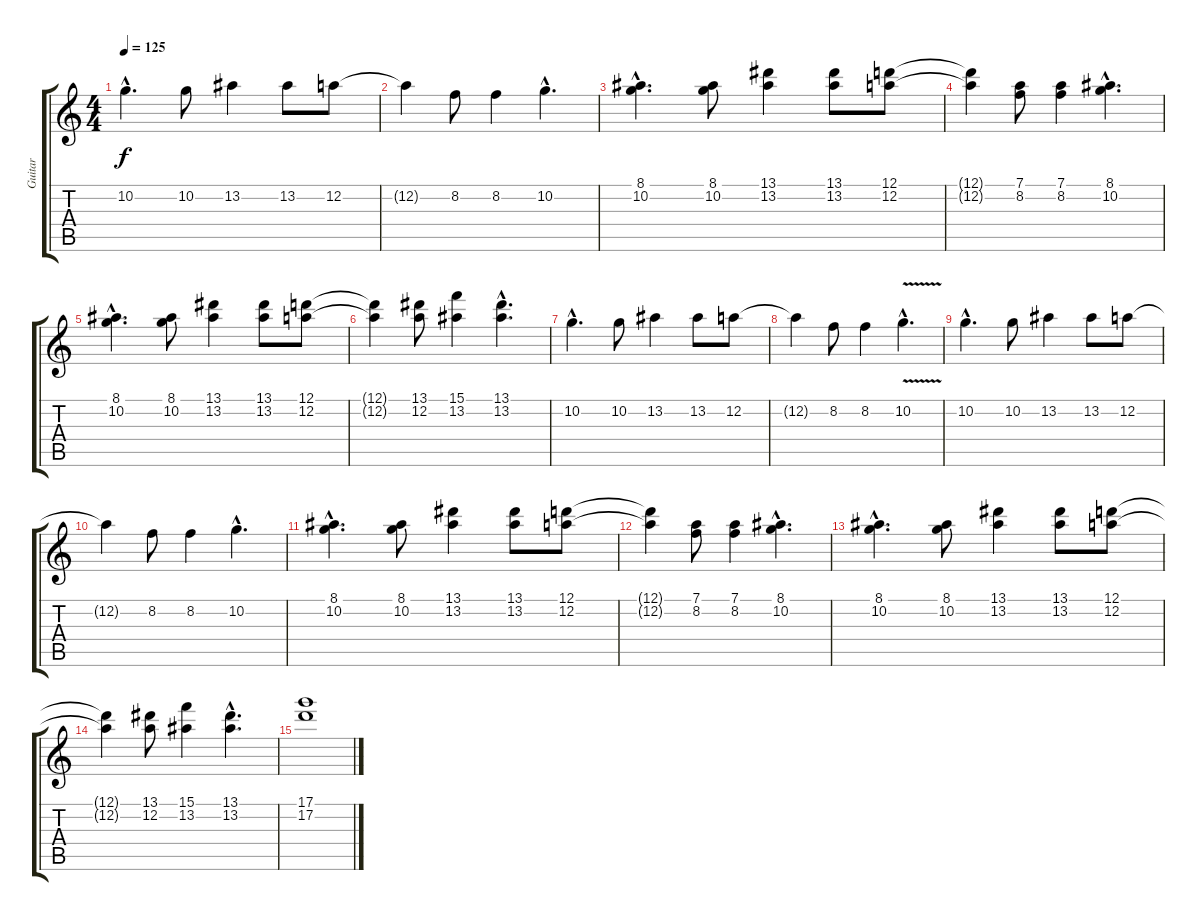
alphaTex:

\track ("Guitar" "Guitar") {instrument overdrivenguitar}
\staff {score tabs}
\tuning (D4 A3 F3 C3 G2 C2) {hide}
\ts (4 4)
\tempo 125
\clef g2
\ks c
10.2{hac}.4{d dy f} 10.2.8 13.2.4 13.2.8 12.2.8 |
12.2{t}.4 8.2.8 8.2.4 10.2{hac}.4{d} |
(8.1{hac} 10.2{hac}).4{d} (8.1 10.2).8 (13.1 13.2).4 (13.1 13.2).8 (12.1 12.2).8 |
(12.1{t} 12.2{t}).4 (7.1 8.2).8 (7.1 8.2).4 (8.1{hac} 10.2{hac}).4{d} |
(8.1{hac} 10.2{hac}).4{d} (8.1 10.2).8 (13.1 13.2).4 (13.1 13.2).8 (12.1 12.2).8 |
(12.1{t} 12.2{t}).4 (13.1 12.2).8 (15.1 13.2).4 (13.1{hac} 13.2{hac}).4{d} |
10.2{hac}.4{d} 10.2.8 13.2.4 13.2.8 12.2.8 |
12.2{t}.4 8.2.8 8.2.4 10.2{v hac}.4{d} |
10.2{hac}.4{d} 10.2.8 13.2.4 13.2.8 12.2.8 |
12.2{t}.4 8.2.8 8.2.4 10.2{hac}.4{d} |
(8.1{hac} 10.2{hac}).4{d} (8.1 10.2).8 (13.1 13.2).4 (13.1 13.2).8 (12.1 12.2).8 |
(12.1{t} 12.2{t}).4 (7.1 8.2).8 (7.1 8.2).4 (8.1{hac} 10.2{hac}).4{d} |
(8.1{hac} 10.2{hac}).4{d} (8.1 10.2).8 (13.1 13.2).4 (13.1 13.2).8 (12.1 12.2).8 |
(12.1{t} 12.2{t}).4 (13.1 12.2).8 (15.1 13.2).4 (13.1{hac} 13.2{hac}).4{d} |
(17.1 17.2).1
